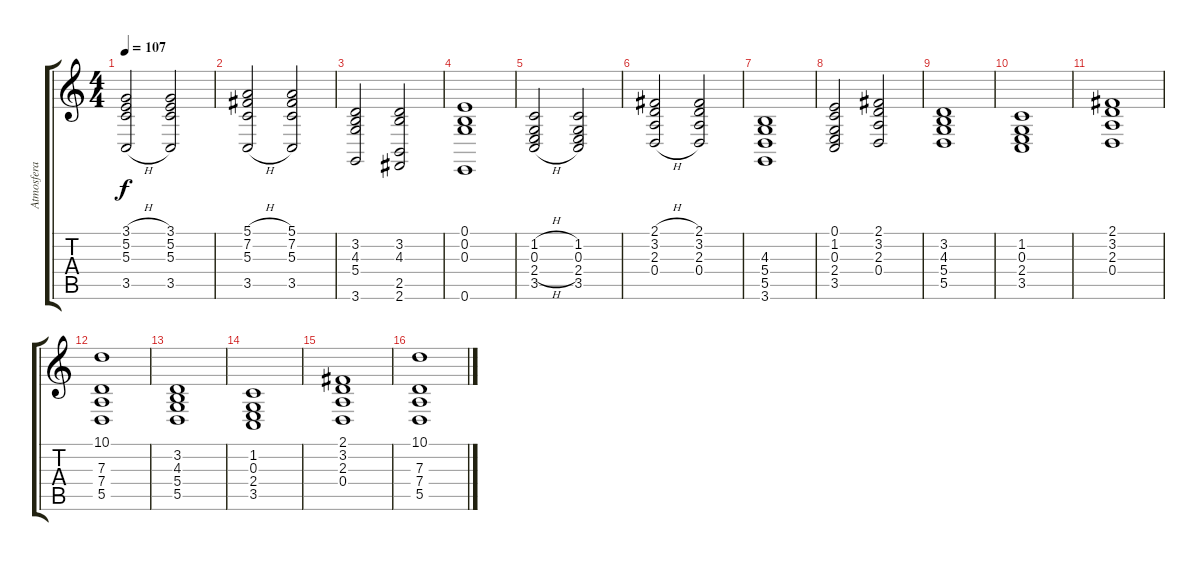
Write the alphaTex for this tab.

\track ("Atmosfera" "Atmosfera") {instrument fx4atmosphere}
\staff {score tabs}
\tuning (E4 B3 G3 D3 A2 E2) {hide}
\ts (4 4)
\tempo 107
\clef g2
\ks c
(3.1{h} 5.2{h} 5.3{h} 3.5{h}).2{dy f} (3.1 5.2 5.3 3.5).2 |
(5.1{h} 7.2{h} 5.3{h} 3.5{h}).2 (5.1 7.2 5.3 3.5).2 |
(3.2 4.3 5.4 3.6).2 (3.2 4.3 2.5 2.6).2 |
(0.1 0.2 0.3 0.6).1 |
(1.2{h} 0.3{h} 2.4{h} 3.5{h}).2 (1.2 0.3 2.4 3.5).2 |
(2.1{h} 3.2{h} 2.3{h} 0.4{h}).2 (2.1 3.2 2.3 0.4).2 |
(4.3 5.4 5.5 3.6).1 |
(0.1 1.2 0.3 2.4 3.5).2 (2.1 3.2 2.3 0.4).2 |
(3.2 4.3 5.4 5.5).1 |
(1.2 0.3 2.4 3.5).1 |
(2.1 3.2 2.3 0.4).1 |
(10.1 7.3 7.4 5.5).1 |
(3.2 4.3 5.4 5.5).1 |
(1.2 0.3 2.4 3.5).1 |
(2.1 3.2 2.3 0.4).1 |
(10.1 7.3 7.4 5.5).1
